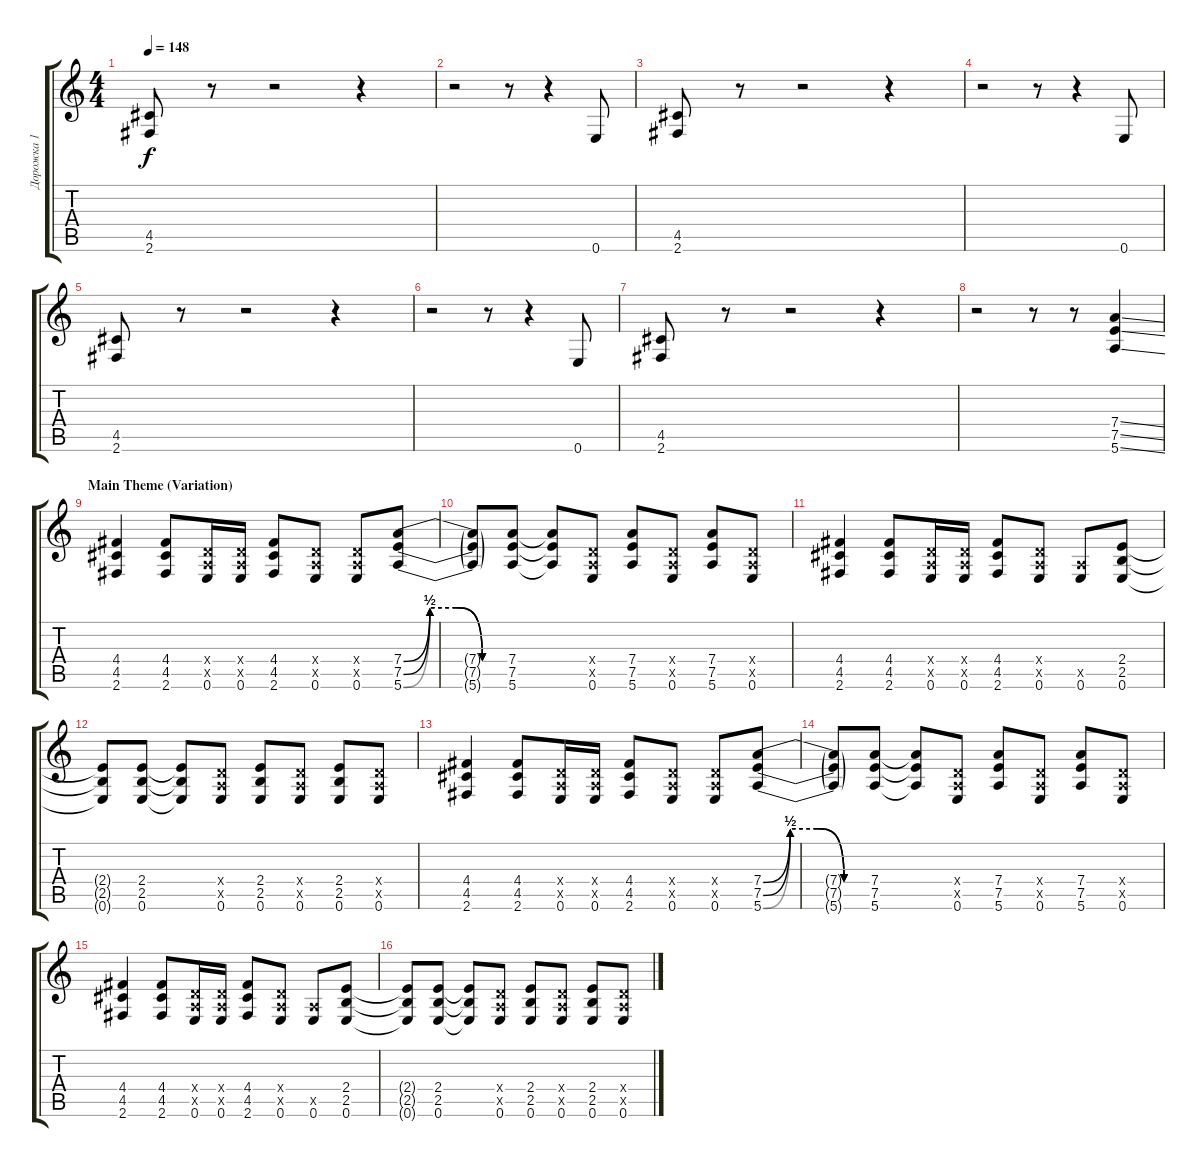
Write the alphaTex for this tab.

\track ("Дорожка 1" "Дорожка 1") {instrument distortionguitar}
\staff {score tabs}
\tuning (E4 B3 G3 D3 A2 E2) {hide}
\ts (4 4)
\tempo 148
\clef g2
\ks c
(4.5 2.6).8{dy f} r.8 r.2 r.4 |
r.2 r.8 r.4 0.6.8 |
(4.5 2.6).8 r.8 r.2 r.4 |
r.2 r.8 r.4 0.6.8 |
(4.5 2.6).8 r.8 r.2 r.4 |
r.2 r.8 r.4 0.6.8 |
(4.5 2.6).8 r.8 r.2 r.4 |
r.2 r.8 r.8 (7.4{ss} 7.5{ss} 5.6{ss}).4 |
\section ("" "Main Theme (Variation)")
(4.4 4.5 2.6).4{volume 13 instrument distortionguitar} (4.4 4.5 2.6).8 (0.4{x} 0.5{x} 0.6).16 (0.4{x} 0.5{x} 0.6).16 (4.4 4.5 2.6).8 (0.4{x} 0.5{x} 0.6).8 (0.4{x} 0.5{x} 0.6).8 (7.4{be (custom 0 0 15 2 30 2 45 0 60 0)} 7.5{be (custom 0 0 15 2 30 2 45 0 60 0)} 5.6{be (custom 0 0 15 2 30 2 45 0 60 0)}).8 |
(7.4{t} 7.5{t} 5.6{t}).8 (7.4 7.5 5.6).8 (7.4{t} 7.5{t} 5.6{t}).8 (0.4{x} 0.5{x} 0.6).8 (7.4 7.5 5.6).8 (0.4{x} 0.5{x} 0.6).8 (7.4 7.5 5.6).8 (0.4{x} 0.5{x} 0.6).8 |
(4.4 4.5 2.6).4{volume 13 instrument distortionguitar} (4.4 4.5 2.6).8 (0.4{x} 0.5{x} 0.6).16 (0.4{x} 0.5{x} 0.6).16 (4.4 4.5 2.6).8 (0.4{x} 0.5{x} 0.6).8 (0.5{x} 0.6).8 (2.4 2.5 0.6).8 |
(2.4{t} 2.5{t} 0.6{t}).8 (2.4 2.5 0.6).8 (2.4{t} 2.5{t} 0.6{t}).8 (0.4{x} 0.5{x} 0.6).8 (2.4 2.5 0.6).8 (0.4{x} 0.5{x} 0.6).8 (2.4 2.5 0.6).8 (0.4{x} 0.5{x} 0.6).8 |
(4.4 4.5 2.6).4{volume 13 instrument distortionguitar} (4.4 4.5 2.6).8 (0.4{x} 0.5{x} 0.6).16 (0.4{x} 0.5{x} 0.6).16 (4.4 4.5 2.6).8 (0.4{x} 0.5{x} 0.6).8 (0.4{x} 0.5{x} 0.6).8 (7.4{be (custom 0 0 15 2 30 2 45 0 60 0)} 7.5{be (custom 0 0 15 2 30 2 45 0 60 0)} 5.6{be (custom 0 0 15 2 30 2 45 0 60 0)}).8 |
(7.4{t} 7.5{t} 5.6{t}).8 (7.4 7.5 5.6).8 (7.4{t} 7.5{t} 5.6{t}).8 (0.4{x} 0.5{x} 0.6).8 (7.4 7.5 5.6).8 (0.4{x} 0.5{x} 0.6).8 (7.4 7.5 5.6).8 (0.4{x} 0.5{x} 0.6).8 |
(4.4 4.5 2.6).4{volume 13 instrument distortionguitar} (4.4 4.5 2.6).8 (0.4{x} 0.5{x} 0.6).16 (0.4{x} 0.5{x} 0.6).16 (4.4 4.5 2.6).8 (0.4{x} 0.5{x} 0.6).8 (0.5{x} 0.6).8 (2.4 2.5 0.6).8 |
(2.4{t} 2.5{t} 0.6{t}).8 (2.4 2.5 0.6).8 (2.4{t} 2.5{t} 0.6{t}).8 (0.4{x} 0.5{x} 0.6).8 (2.4 2.5 0.6).8 (0.4{x} 0.5{x} 0.6).8 (2.4 2.5 0.6).8 (0.4{x} 0.5{x} 0.6).8
